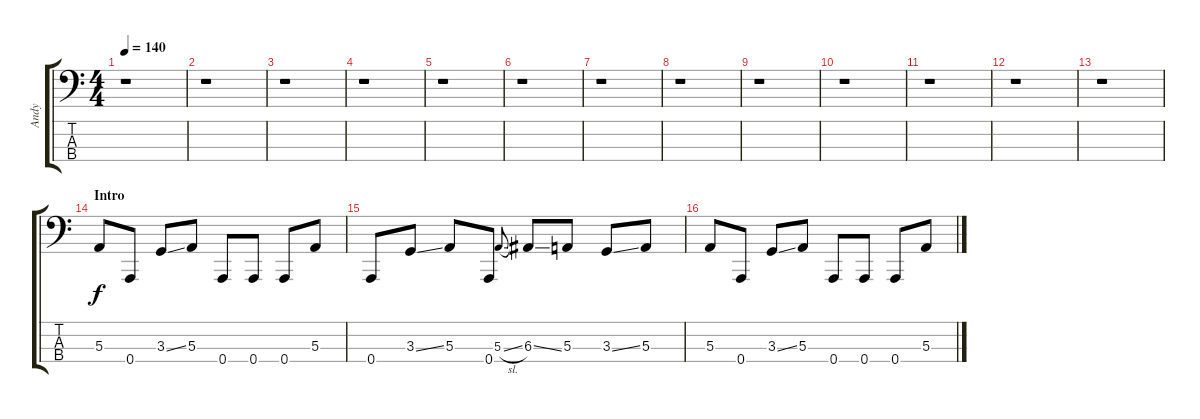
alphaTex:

\track ("Andy" "Andy") {instrument electricbasspick}
\staff {score tabs}
\tuning (D2 A1 E1 A0) {hide}
\ts (4 4)
\tempo 140
\clef f4
\ks c
r.1{dy f} |
r.1 |
r.1 |
r.1 |
r.1 |
r.1 |
r.1 |
r.1 |
r.1 |
r.1 |
r.1 |
r.1 |
r.1 |
\section ("" "Intro")
5.3.8 0.4.8 3.3{ss}.8 5.3.8 0.4.8 0.4.8 0.4.8 5.3.8 |
0.4.8 3.3{ss}.8 5.3.8 0.4.8 5.3{sl}.8{gr onbeat} 6.3{ss}.8 5.3.8 3.3{ss}.8 5.3.8 |
5.3.8 0.4.8 3.3{ss}.8 5.3.8 0.4.8 0.4.8 0.4.8 5.3.8
